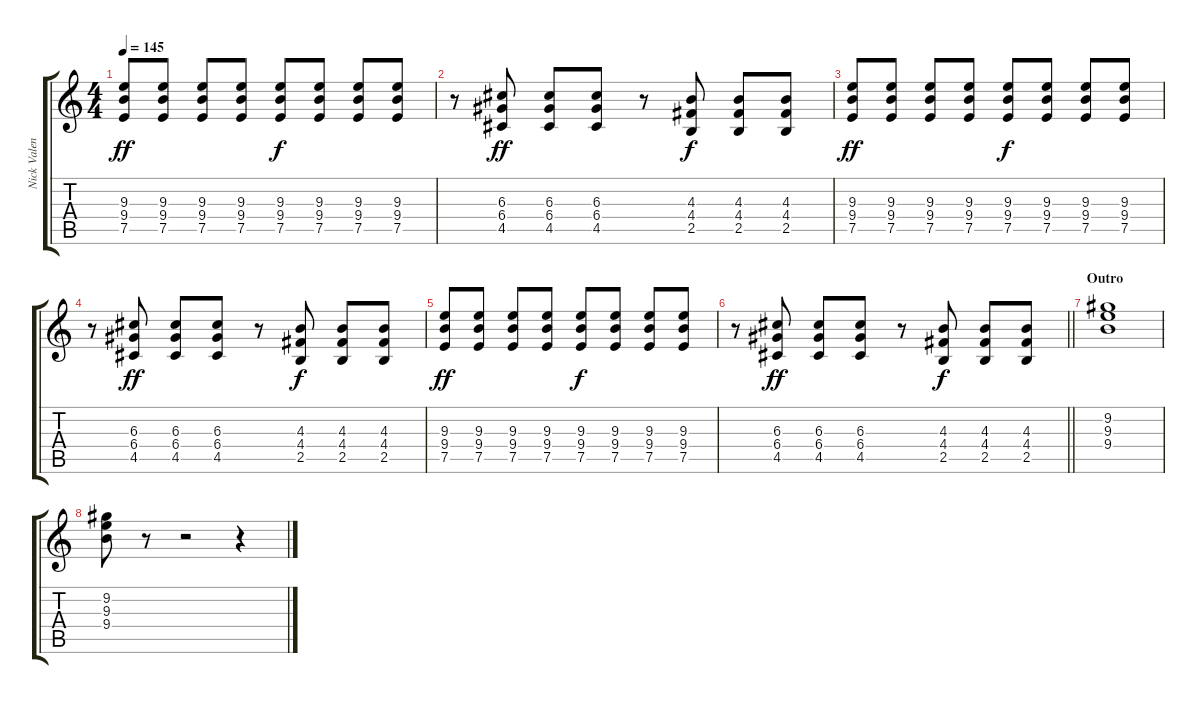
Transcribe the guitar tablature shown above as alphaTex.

\track ("Nick Valensi" "Nick Valen") {instrument overdrivenguitar}
\staff {score tabs}
\tuning (E4 B3 G3 D3 A2 E2) {hide}
\ts (4 4)
\tempo 145
\clef g2
\ks c
(9.3 9.4 7.5).8{dy ff} (9.3 9.4 7.5).8 (9.3 9.4 7.5).8 (9.3 9.4 7.5).8 (9.3 9.4 7.5).8{dy f} (9.3 9.4 7.5).8 (9.3 9.4 7.5).8 (9.3 9.4 7.5).8 |
r.8 (6.3 6.4 4.5).8{dy ff} (6.3 6.4 4.5).8 (6.3 6.4 4.5).8 r.8 (4.3 4.4 2.5).8{dy f} (4.3 4.4 2.5).8 (4.3 4.4 2.5).8 |
(9.3 9.4 7.5).8{dy ff} (9.3 9.4 7.5).8 (9.3 9.4 7.5).8 (9.3 9.4 7.5).8 (9.3 9.4 7.5).8{dy f} (9.3 9.4 7.5).8 (9.3 9.4 7.5).8 (9.3 9.4 7.5).8 |
r.8 (6.3 6.4 4.5).8{dy ff} (6.3 6.4 4.5).8 (6.3 6.4 4.5).8 r.8 (4.3 4.4 2.5).8{dy f} (4.3 4.4 2.5).8 (4.3 4.4 2.5).8 |
(9.3 9.4 7.5).8{dy ff} (9.3 9.4 7.5).8 (9.3 9.4 7.5).8 (9.3 9.4 7.5).8 (9.3 9.4 7.5).8{dy f} (9.3 9.4 7.5).8 (9.3 9.4 7.5).8 (9.3 9.4 7.5).8 |
\barLineRight lightlight
r.8 (6.3 6.4 4.5).8{dy ff} (6.3 6.4 4.5).8 (6.3 6.4 4.5).8 r.8 (4.3 4.4 2.5).8{dy f} (4.3 4.4 2.5).8 (4.3 4.4 2.5).8 |
\section ("" "Outro")
(9.2 9.3 9.4).1 |
(9.2 9.3 9.4).8 r.8 r.2 r.4
